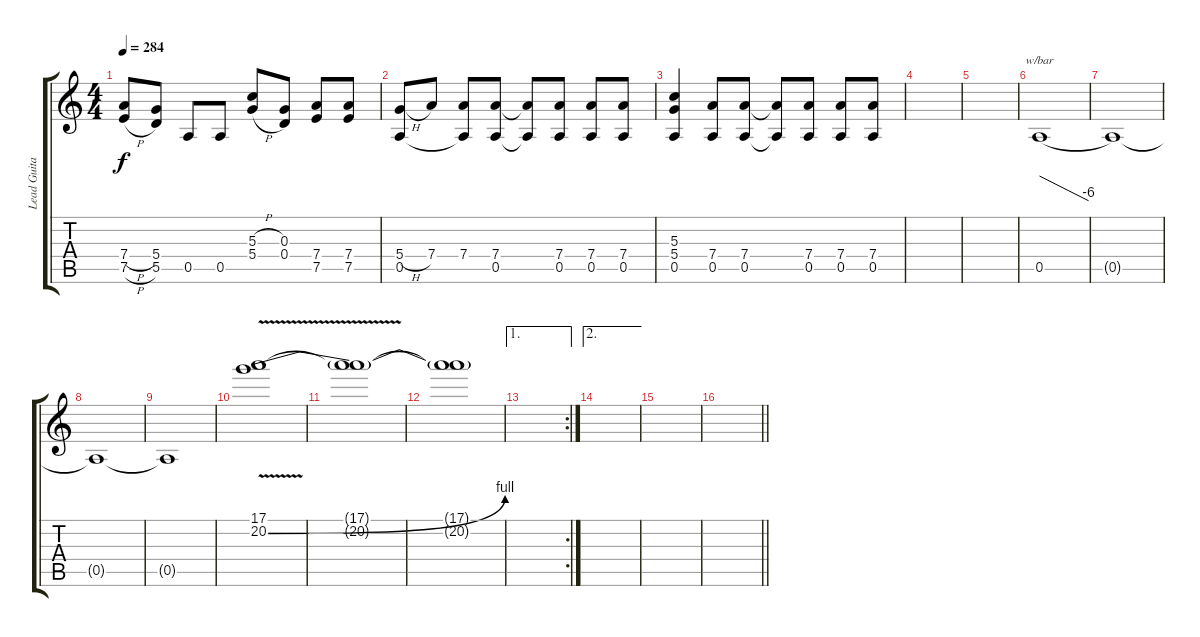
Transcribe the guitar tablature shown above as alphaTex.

\track ("Lead Guitar 2" "Lead Guita") {instrument overdrivenguitar}
\staff {score tabs}
\tuning (E4 B3 G3 D3 A2 E2) {hide}
\ts (4 4)
\tempo 284
\clef g2
\ks c
(7.4{h} 7.5{h}).8{dy f} (5.4 5.5).8 0.5.8 0.5.8 (5.3{h} 5.4{h}).8 (0.3 0.4).8 (7.4 7.5).8 (7.4 7.5).8 |
(5.4{h} 0.5).8 7.4.8 (7.4 0.5{t}).8 (7.4 0.5).8 (7.4{t} 0.5{t}).8 (7.4 0.5).8 (7.4 0.5).8 (7.4 0.5).8 |
(5.3 5.4 0.5).4 (7.4 0.5).8 (7.4 0.5).8 (7.4{t} 0.5{t}).8 (7.4 0.5).8 (7.4 0.5).8 (7.4 0.5).8 |
|
|
0.5.1{tbe (dive default 0 0 60 -24)} |
0.5{t}.1 |
0.5{t}.1 |
0.5{t}.1 |
(17.1 20.2{be (bend 0 0 60 4) v}).1 |
(17.1{t} 20.2{t}).1 |
(17.1{t} 20.2{t}).1 |
\ae 1
\rc 2
|
\ae 2
|
|
\barLineRight lightlight
